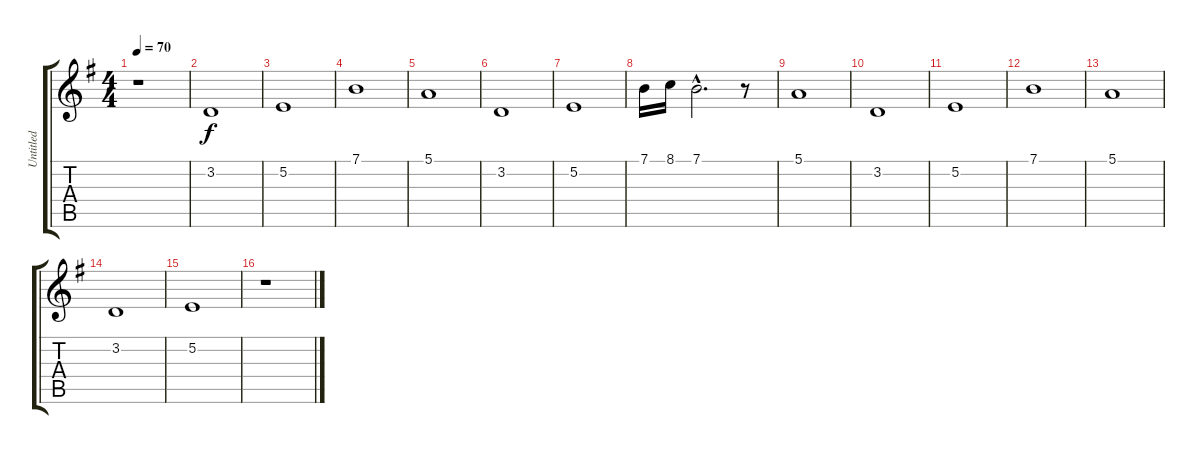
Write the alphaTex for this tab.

\track ("Untitled" "Untitled") {instrument flute}
\staff {score tabs}
\tuning (E4 B3 G3 D3 A2 E2) {hide}
\ts (4 4)
\tempo 70
\clef g2
\ks g
r.1{dy f} |
3.2.1 |
5.2.1 |
7.1.1 |
5.1.1 |
3.2.1 |
5.2.1 |
7.1.16 8.1.16 7.1{hac}.2{d} r.8 |
5.1.1 |
3.2.1 |
5.2.1 |
7.1.1 |
5.1.1 |
3.2.1 |
5.2.1 |
r.1
